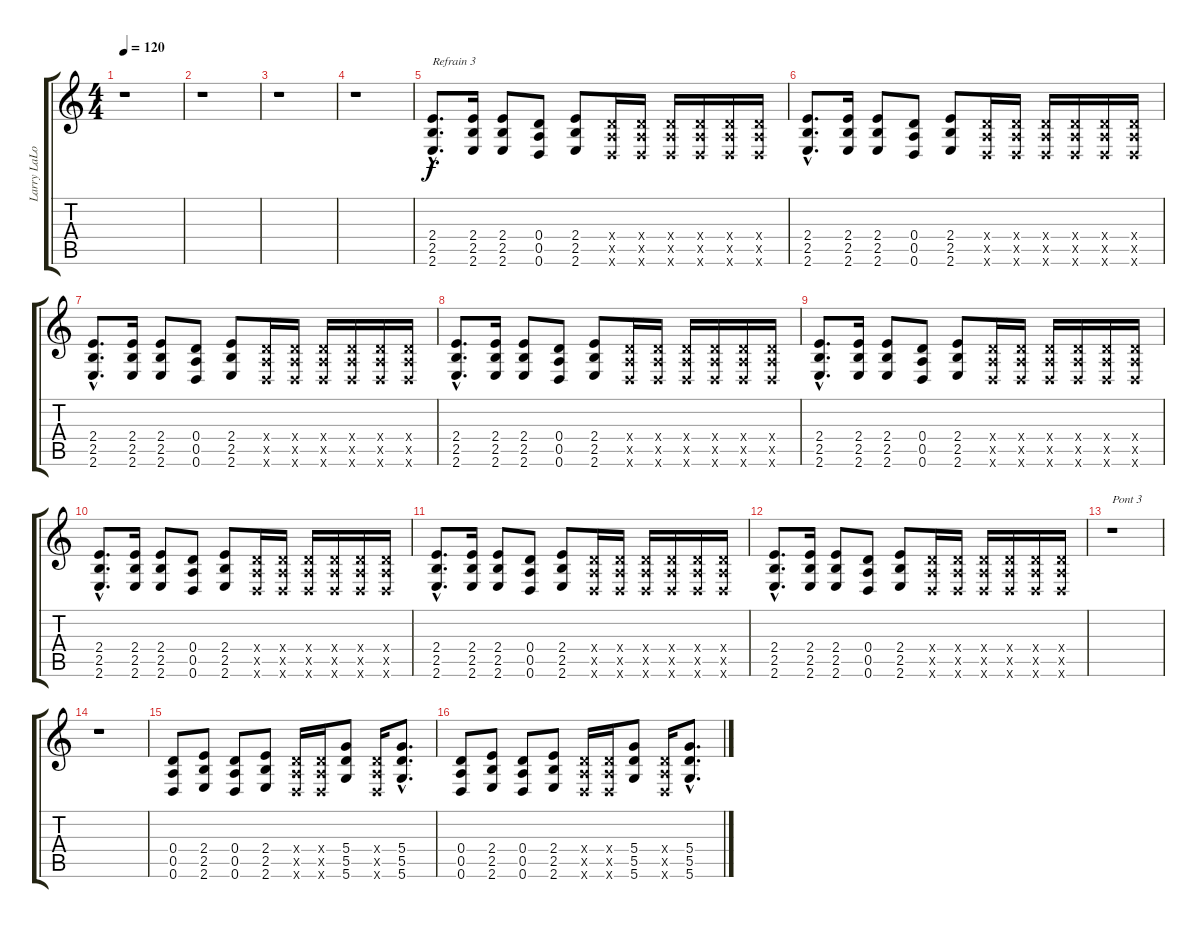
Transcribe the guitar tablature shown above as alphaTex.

\track ("Larry LaLonde" "Larry LaLo") {instrument distortionguitar}
\staff {score tabs}
\tuning (E4 B3 G3 D3 A2 D2) {hide}
\ts (4 4)
\tempo 120
\clef g2
\ks c
r.1{dy f} |
r.1 |
r.1 |
r.1 |
(2.4{hac} 2.5{hac} 2.6{hac}).8{d txt "Refrain 3"} (2.4 2.5 2.6).16 (2.4 2.5 2.6).8 (0.4 0.5 0.6).8 (2.4 2.5 2.6).8 (0.4{x} 0.5{x} 0.6{x}).16 (0.4{x} 0.5{x} 0.6{x}).16 (0.4{x} 0.5{x} 0.6{x}).16 (0.4{x} 0.5{x} 0.6{x}).16 (0.4{x} 0.5{x} 0.6{x}).16 (0.4{x} 0.5{x} 0.6{x}).16 |
(2.4{hac} 2.5{hac} 2.6{hac}).8{d} (2.4 2.5 2.6).16 (2.4 2.5 2.6).8 (0.4 0.5 0.6).8 (2.4 2.5 2.6).8 (0.4{x} 0.5{x} 0.6{x}).16 (0.4{x} 0.5{x} 0.6{x}).16 (0.4{x} 0.5{x} 0.6{x}).16 (0.4{x} 0.5{x} 0.6{x}).16 (0.4{x} 0.5{x} 0.6{x}).16 (0.4{x} 0.5{x} 0.6{x}).16 |
(2.4{hac} 2.5{hac} 2.6{hac}).8{d} (2.4 2.5 2.6).16 (2.4 2.5 2.6).8 (0.4 0.5 0.6).8 (2.4 2.5 2.6).8 (0.4{x} 0.5{x} 0.6{x}).16 (0.4{x} 0.5{x} 0.6{x}).16 (0.4{x} 0.5{x} 0.6{x}).16 (0.4{x} 0.5{x} 0.6{x}).16 (0.4{x} 0.5{x} 0.6{x}).16 (0.4{x} 0.5{x} 0.6{x}).16 |
(2.4{hac} 2.5{hac} 2.6{hac}).8{d} (2.4 2.5 2.6).16 (2.4 2.5 2.6).8 (0.4 0.5 0.6).8 (2.4 2.5 2.6).8 (0.4{x} 0.5{x} 0.6{x}).16 (0.4{x} 0.5{x} 0.6{x}).16 (0.4{x} 0.5{x} 0.6{x}).16 (0.4{x} 0.5{x} 0.6{x}).16 (0.4{x} 0.5{x} 0.6{x}).16 (0.4{x} 0.5{x} 0.6{x}).16 |
(2.4{hac} 2.5{hac} 2.6{hac}).8{d} (2.4 2.5 2.6).16 (2.4 2.5 2.6).8 (0.4 0.5 0.6).8 (2.4 2.5 2.6).8 (0.4{x} 0.5{x} 0.6{x}).16 (0.4{x} 0.5{x} 0.6{x}).16 (0.4{x} 0.5{x} 0.6{x}).16 (0.4{x} 0.5{x} 0.6{x}).16 (0.4{x} 0.5{x} 0.6{x}).16 (0.4{x} 0.5{x} 0.6{x}).16 |
(2.4{hac} 2.5{hac} 2.6{hac}).8{d} (2.4 2.5 2.6).16 (2.4 2.5 2.6).8 (0.4 0.5 0.6).8 (2.4 2.5 2.6).8 (0.4{x} 0.5{x} 0.6{x}).16 (0.4{x} 0.5{x} 0.6{x}).16 (0.4{x} 0.5{x} 0.6{x}).16 (0.4{x} 0.5{x} 0.6{x}).16 (0.4{x} 0.5{x} 0.6{x}).16 (0.4{x} 0.5{x} 0.6{x}).16 |
(2.4{hac} 2.5{hac} 2.6{hac}).8{d} (2.4 2.5 2.6).16 (2.4 2.5 2.6).8 (0.4 0.5 0.6).8 (2.4 2.5 2.6).8 (0.4{x} 0.5{x} 0.6{x}).16 (0.4{x} 0.5{x} 0.6{x}).16 (0.4{x} 0.5{x} 0.6{x}).16 (0.4{x} 0.5{x} 0.6{x}).16 (0.4{x} 0.5{x} 0.6{x}).16 (0.4{x} 0.5{x} 0.6{x}).16 |
(2.4{hac} 2.5{hac} 2.6{hac}).8{d} (2.4 2.5 2.6).16 (2.4 2.5 2.6).8 (0.4 0.5 0.6).8 (2.4 2.5 2.6).8 (0.4{x} 0.5{x} 0.6{x}).16 (0.4{x} 0.5{x} 0.6{x}).16 (0.4{x} 0.5{x} 0.6{x}).16 (0.4{x} 0.5{x} 0.6{x}).16 (0.4{x} 0.5{x} 0.6{x}).16 (0.4{x} 0.5{x} 0.6{x}).16 |
r.1{txt "Pont 3"} |
r.1 |
(0.4 0.5 0.6).8 (2.4 2.5 2.6).8 (0.4 0.5 0.6).8 (2.4 2.5 2.6).8 (0.4{x} 0.5{x} 0.6{x}).16 (0.4{x} 0.5{x} 0.6{x}).16 (5.4 5.5 5.6).8 (0.4{x} 0.5{x} 0.6{x}).16 (5.4{hac} 5.5{hac} 5.6{hac}).8{d} |
(0.4 0.5 0.6).8 (2.4 2.5 2.6).8 (0.4 0.5 0.6).8 (2.4 2.5 2.6).8 (0.4{x} 0.5{x} 0.6{x}).16 (0.4{x} 0.5{x} 0.6{x}).16 (5.4 5.5 5.6).8 (0.4{x} 0.5{x} 0.6{x}).16 (5.4{hac} 5.5{hac} 5.6{hac}).8{d}
